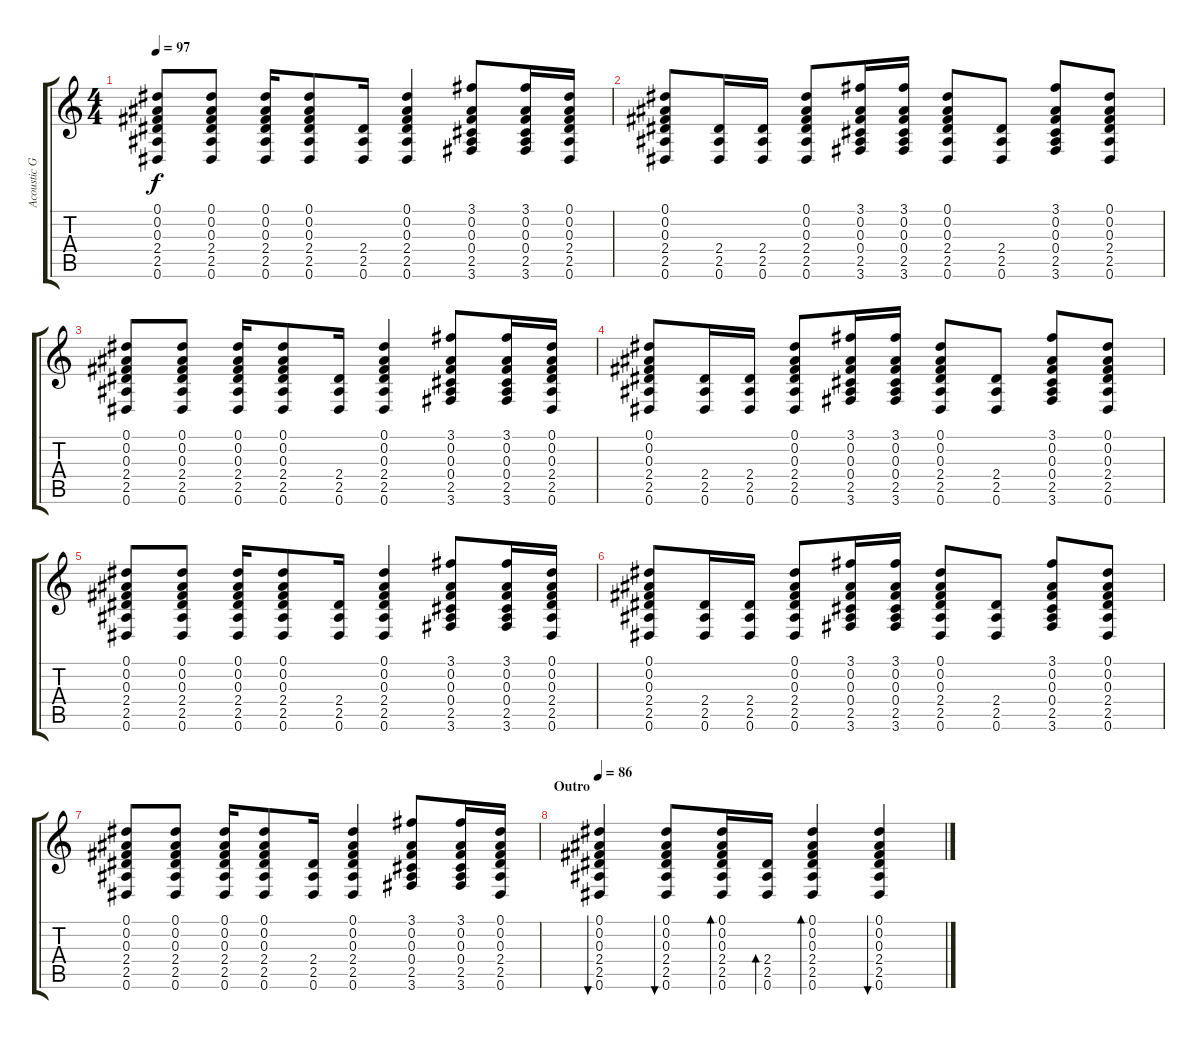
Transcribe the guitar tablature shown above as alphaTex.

\track ("Acoustic Gtr.I 12-string" "Acoustic G") {instrument acousticguitarsteel}
\staff {score tabs}
\tuning (Eb4 Bb3 Gb3 Db3 Ab2 Eb2) {hide}
\ts (4 4)
\tempo 97
\clef g2
\ks c
(0.1 0.2 0.3 2.4 2.5 0.6).8{dy f} (0.1 0.2 0.3 2.4 2.5 0.6).8 (0.1 0.2 0.3 2.4 2.5 0.6).16 (0.1 0.2 0.3 2.4 2.5 0.6).8 (2.4 2.5 0.6).16 (0.1 0.2 0.3 2.4 2.5 0.6).4 (3.1 0.2 0.3 0.4 2.5 3.6).8 (3.1 0.2 0.3 0.4 2.5 3.6).16 (0.1 0.2 0.3 2.4 2.5 0.6).16 |
(0.1 0.2 0.3 2.4 2.5 0.6).8 (2.4 2.5 0.6).16 (2.4 2.5 0.6).16 (0.1 0.2 0.3 2.4 2.5 0.6).8 (3.1 0.2 0.3 0.4 2.5 3.6).16 (3.1 0.2 0.3 0.4 2.5 3.6).16 (0.1 0.2 0.3 2.4 2.5 0.6).8 (2.4 2.5 0.6).8 (3.1 0.2 0.3 0.4 2.5 3.6).8 (0.1 0.2 0.3 2.4 2.5 0.6).8 |
(0.1 0.2 0.3 2.4 2.5 0.6).8 (0.1 0.2 0.3 2.4 2.5 0.6).8 (0.1 0.2 0.3 2.4 2.5 0.6).16 (0.1 0.2 0.3 2.4 2.5 0.6).8 (2.4 2.5 0.6).16 (0.1 0.2 0.3 2.4 2.5 0.6).4 (3.1 0.2 0.3 0.4 2.5 3.6).8 (3.1 0.2 0.3 0.4 2.5 3.6).16 (0.1 0.2 0.3 2.4 2.5 0.6).16 |
(0.1 0.2 0.3 2.4 2.5 0.6).8 (2.4 2.5 0.6).16 (2.4 2.5 0.6).16 (0.1 0.2 0.3 2.4 2.5 0.6).8 (3.1 0.2 0.3 0.4 2.5 3.6).16 (3.1 0.2 0.3 0.4 2.5 3.6).16 (0.1 0.2 0.3 2.4 2.5 0.6).8 (2.4 2.5 0.6).8 (3.1 0.2 0.3 0.4 2.5 3.6).8 (0.1 0.2 0.3 2.4 2.5 0.6).8 |
(0.1 0.2 0.3 2.4 2.5 0.6).8 (0.1 0.2 0.3 2.4 2.5 0.6).8 (0.1 0.2 0.3 2.4 2.5 0.6).16 (0.1 0.2 0.3 2.4 2.5 0.6).8 (2.4 2.5 0.6).16 (0.1 0.2 0.3 2.4 2.5 0.6).4 (3.1 0.2 0.3 0.4 2.5 3.6).8 (3.1 0.2 0.3 0.4 2.5 3.6).16 (0.1 0.2 0.3 2.4 2.5 0.6).16 |
(0.1 0.2 0.3 2.4 2.5 0.6).8 (2.4 2.5 0.6).16 (2.4 2.5 0.6).16 (0.1 0.2 0.3 2.4 2.5 0.6).8 (3.1 0.2 0.3 0.4 2.5 3.6).16 (3.1 0.2 0.3 0.4 2.5 3.6).16 (0.1 0.2 0.3 2.4 2.5 0.6).8 (2.4 2.5 0.6).8 (3.1 0.2 0.3 0.4 2.5 3.6).8 (0.1 0.2 0.3 2.4 2.5 0.6).8 |
(0.1 0.2 0.3 2.4 2.5 0.6).8 (0.1 0.2 0.3 2.4 2.5 0.6).8 (0.1 0.2 0.3 2.4 2.5 0.6).16 (0.1 0.2 0.3 2.4 2.5 0.6).8 (2.4 2.5 0.6).16 (0.1 0.2 0.3 2.4 2.5 0.6).4 (3.1 0.2 0.3 0.4 2.5 3.6).8 (3.1 0.2 0.3 0.4 2.5 3.6).16 (0.1 0.2 0.3 2.4 2.5 0.6).16 |
\section ("" "Outro")
\tempo 86
(0.1 0.2 0.3 2.4 2.5 0.6).4{bu 60} (0.1 0.2 0.3 2.4 2.5 0.6).8{bu 60} (0.1 0.2 0.3 2.4 2.5 0.6).16{bd 60} (2.4 2.5 0.6).16{bd 60} (0.1 0.2 0.3 2.4 2.5 0.6).4{bd 60} (0.1 0.2 0.3 2.4 2.5 0.6).4{bu 60}
